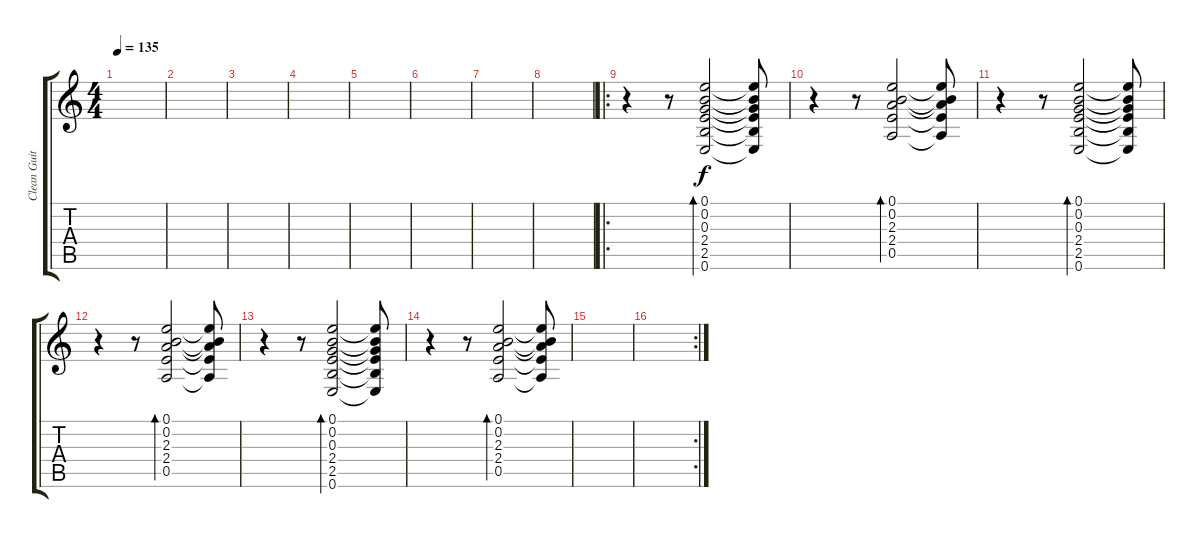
\track ("Clean Guitar" "Clean Guit") {instrument electricguitarclean}
\staff {score tabs}
\tuning (E4 B3 G3 D3 A2 E2) {hide}
\ts (4 4)
\tempo 135
\clef g2
\ks c
|
|
|
|
|
|
|
|
\ro
r.4 r.8 (0.1 0.2 0.3 2.4 2.5 0.6).2{bd 60} (0.1{t} 0.2{t} 0.3{t} 2.4{t} 2.5{t} 0.6{t}).8 |
r.4 r.8 (0.1 0.2 2.3 2.4 0.5).2{bd 120} (0.1{t} 0.2{t} 2.3{t} 2.4{t} 0.5{t}).8 |
r.4 r.8 (0.1 0.2 0.3 2.4 2.5 0.6).2{bd 120} (0.1{t} 0.2{t} 0.3{t} 2.4{t} 2.5{t} 0.6{t}).8 |
r.4 r.8 (0.1 0.2 2.3 2.4 0.5).2{bd 120} (0.1{t} 0.2{t} 2.3{t} 2.4{t} 0.5{t}).8 |
r.4 r.8 (0.1 0.2 0.3 2.4 2.5 0.6).2{bd 120} (0.1{t} 0.2{t} 0.3{t} 2.4{t} 2.5{t} 0.6{t}).8 |
r.4 r.8 (0.1 0.2 2.3 2.4 0.5).2{bd 120} (0.1{t} 0.2{t} 2.3{t} 2.4{t} 0.5{t}).8 |
|
\rc 2
